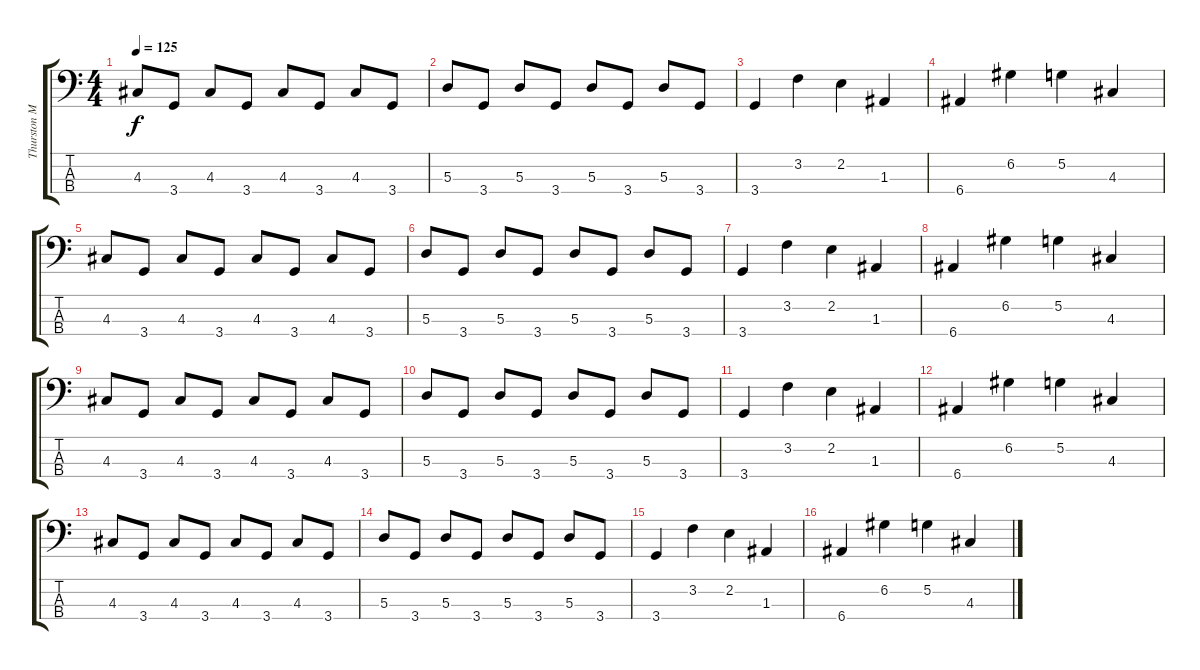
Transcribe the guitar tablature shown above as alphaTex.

\track ("Thurston Moore" "Thurston M") {instrument electricbasspick}
\staff {score tabs}
\tuning (G2 D2 A1 E1) {hide}
\ts (4 4)
\tempo 125
\clef f4
\ks c
4.3.8{dy f} 3.4.8 4.3.8 3.4.8 4.3.8 3.4.8 4.3.8 3.4.8 |
5.3.8 3.4.8 5.3.8 3.4.8 5.3.8 3.4.8 5.3.8 3.4.8 |
3.4.4 3.2.4 2.2.4 1.3.4 |
6.4.4 6.2.4 5.2.4 4.3.4 |
4.3.8 3.4.8 4.3.8 3.4.8 4.3.8 3.4.8 4.3.8 3.4.8 |
5.3.8 3.4.8 5.3.8 3.4.8 5.3.8 3.4.8 5.3.8 3.4.8 |
3.4.4 3.2.4 2.2.4 1.3.4 |
6.4.4 6.2.4 5.2.4 4.3.4 |
4.3.8 3.4.8 4.3.8 3.4.8 4.3.8 3.4.8 4.3.8 3.4.8 |
5.3.8 3.4.8 5.3.8 3.4.8 5.3.8 3.4.8 5.3.8 3.4.8 |
3.4.4 3.2.4 2.2.4 1.3.4 |
6.4.4 6.2.4 5.2.4 4.3.4 |
4.3.8 3.4.8 4.3.8 3.4.8 4.3.8 3.4.8 4.3.8 3.4.8 |
5.3.8 3.4.8 5.3.8 3.4.8 5.3.8 3.4.8 5.3.8 3.4.8 |
3.4.4 3.2.4 2.2.4 1.3.4 |
6.4.4 6.2.4 5.2.4 4.3.4
